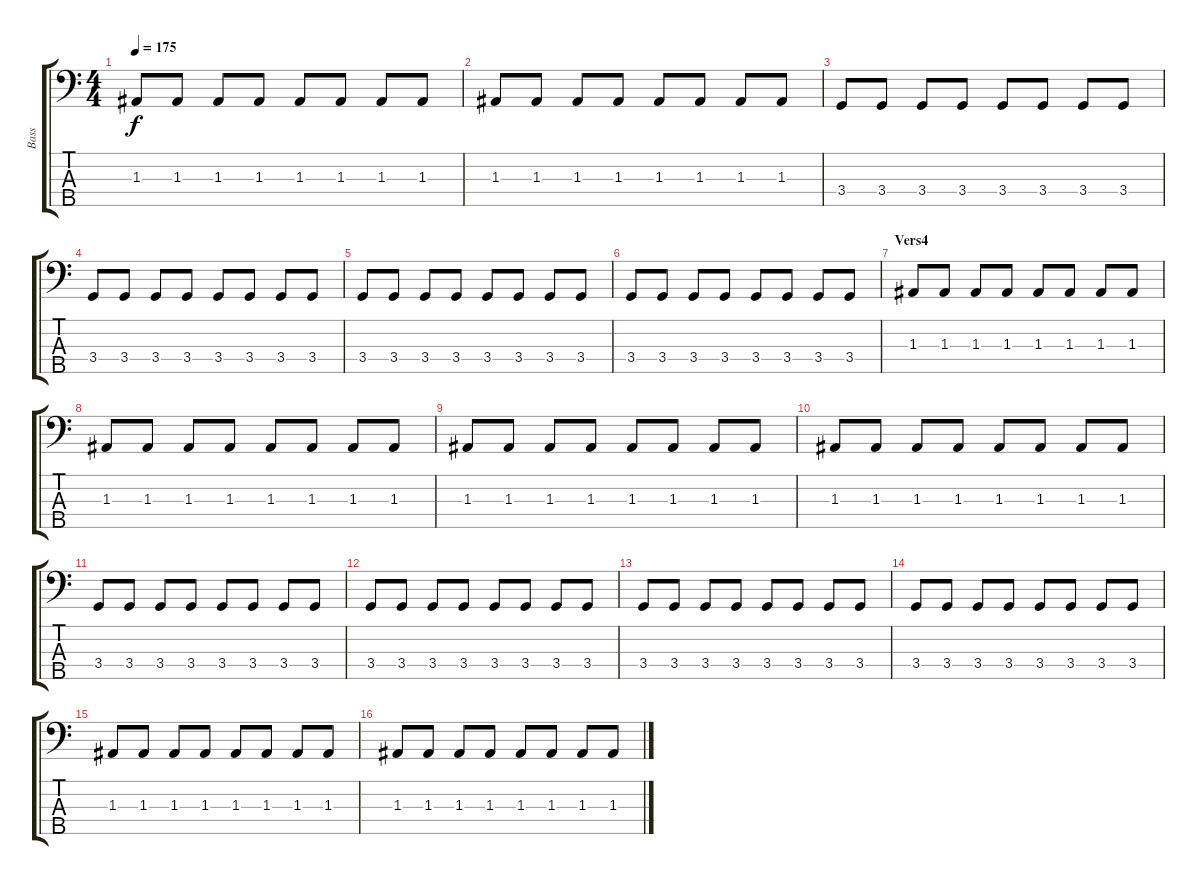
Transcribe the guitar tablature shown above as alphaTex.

\track ("Bass" "Bass") {instrument electricbasspick}
\staff {score tabs}
\tuning (G2 D2 A1 E1 B0) {hide}
\ts (4 4)
\tempo 175
\clef f4
\ks c
1.3.8{dy f} 1.3.8 1.3.8 1.3.8 1.3.8 1.3.8 1.3.8 1.3.8 |
1.3.8 1.3.8 1.3.8 1.3.8 1.3.8 1.3.8 1.3.8 1.3.8 |
3.4.8 3.4.8 3.4.8 3.4.8 3.4.8 3.4.8 3.4.8 3.4.8 |
3.4.8 3.4.8 3.4.8 3.4.8 3.4.8 3.4.8 3.4.8 3.4.8 |
3.4.8 3.4.8 3.4.8 3.4.8 3.4.8 3.4.8 3.4.8 3.4.8 |
3.4.8 3.4.8 3.4.8 3.4.8 3.4.8 3.4.8 3.4.8 3.4.8 |
\section ("" "Vers4")
1.3.8 1.3.8 1.3.8 1.3.8 1.3.8 1.3.8 1.3.8 1.3.8 |
1.3.8 1.3.8 1.3.8 1.3.8 1.3.8 1.3.8 1.3.8 1.3.8 |
1.3.8 1.3.8 1.3.8 1.3.8 1.3.8 1.3.8 1.3.8 1.3.8 |
1.3.8 1.3.8 1.3.8 1.3.8 1.3.8 1.3.8 1.3.8 1.3.8 |
3.4.8 3.4.8 3.4.8 3.4.8 3.4.8 3.4.8 3.4.8 3.4.8 |
3.4.8 3.4.8 3.4.8 3.4.8 3.4.8 3.4.8 3.4.8 3.4.8 |
3.4.8 3.4.8 3.4.8 3.4.8 3.4.8 3.4.8 3.4.8 3.4.8 |
3.4.8 3.4.8 3.4.8 3.4.8 3.4.8 3.4.8 3.4.8 3.4.8 |
1.3.8 1.3.8 1.3.8 1.3.8 1.3.8 1.3.8 1.3.8 1.3.8 |
1.3.8 1.3.8 1.3.8 1.3.8 1.3.8 1.3.8 1.3.8 1.3.8
